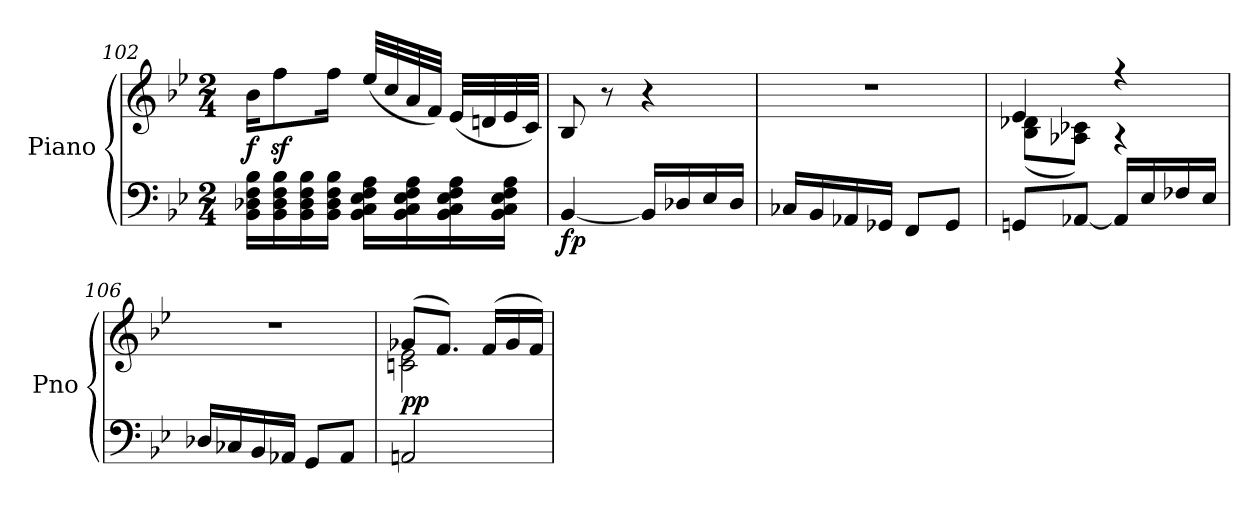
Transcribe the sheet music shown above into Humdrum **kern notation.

**kern	**kern	**dynam
*part1	*part1	*part1
*staff2	*staff1	*staff1/2
*I"Piano	*	*
*I'Pno	*	*
*clefF4	*clefG2	*
*k[b-e-]	*k[b-e-]	*
*B-:	*B-:	*
*M2/4	*M2/4	*
=102	=102	=102
!	!	!LO:DY:b
16BB-\ 16D-X\ 16F\ 16B-\LL	16b-\KL	f
16BB-\ 16D-\ 16F\ 16B-\	8ffz<\	.
16BB-\ 16D-\ 16F\ 16B-\	.	.
16BB-\ 16D-\ 16F\ 16B-\JJ	16ff\Jk	.
16BB-\ 16C\ 16E-\ 16F\ 16A\LL	(<32ee-/LLL	.
.	32cc/	.
16BB-\ 16C\ 16E-\ 16F\ 16A\	32a/	.
.	32f/JJJ)	.
16BB-\ 16C\ 16E-\ 16F\ 16A\	(<32e-/LLL	.
.	32dn/	.
16BB-\ 16C\ 16E-\ 16F\ 16A\JJ	32e-/	.
.	32c/JJJ)	.
=103	=103	=103
!	!	!LO:DY:b=2
[4BB-/	8B-/	fp
.	8r	.
16BB-/LL]	4r	.
16D-X/	.	.
16E-/	.	.
16D-/JJ	.	.
=104	=104	=104
16C-X/LL	2r	.
16BB-/	.	.
16AA-X/	.	.
16GG-X/JJ	.	.
8FF/L	.	.
8GG-/J	.	.
!!LO:PB:g=z
=105	=105	=105
*	*^	*
8GGn/L	4e-/	(<8B-\ 8d-X\L	.
[8AA-X/J	.	8A-X\ 8c-X\J)	.
16AA-/LL]	4r	4r	.
16E-/	.	.	.
16F-X/	.	.	.
16E-/JJ	.	.	.
*	*v	*v	*
=106	=106	=106
16D-X/LL	2r	.
16C-X/	.	.
16BB-/	.	.
16AA-X/JJ	.	.
8GG/L	.	.
8AA-/J	.	.
=107	=107	=107
*	*^	*
!	!	!	!LO:DY:b
2AAn/	(>8g-X/L	2cn\ 2e-\	pp
.	8.f/J)	.	.
.	(>16f/LL	.	.
.	16g-/	.	.
.	16f/JJ)	.	.
*	*v	*v	*
=	=	=
*-	*-	*-
